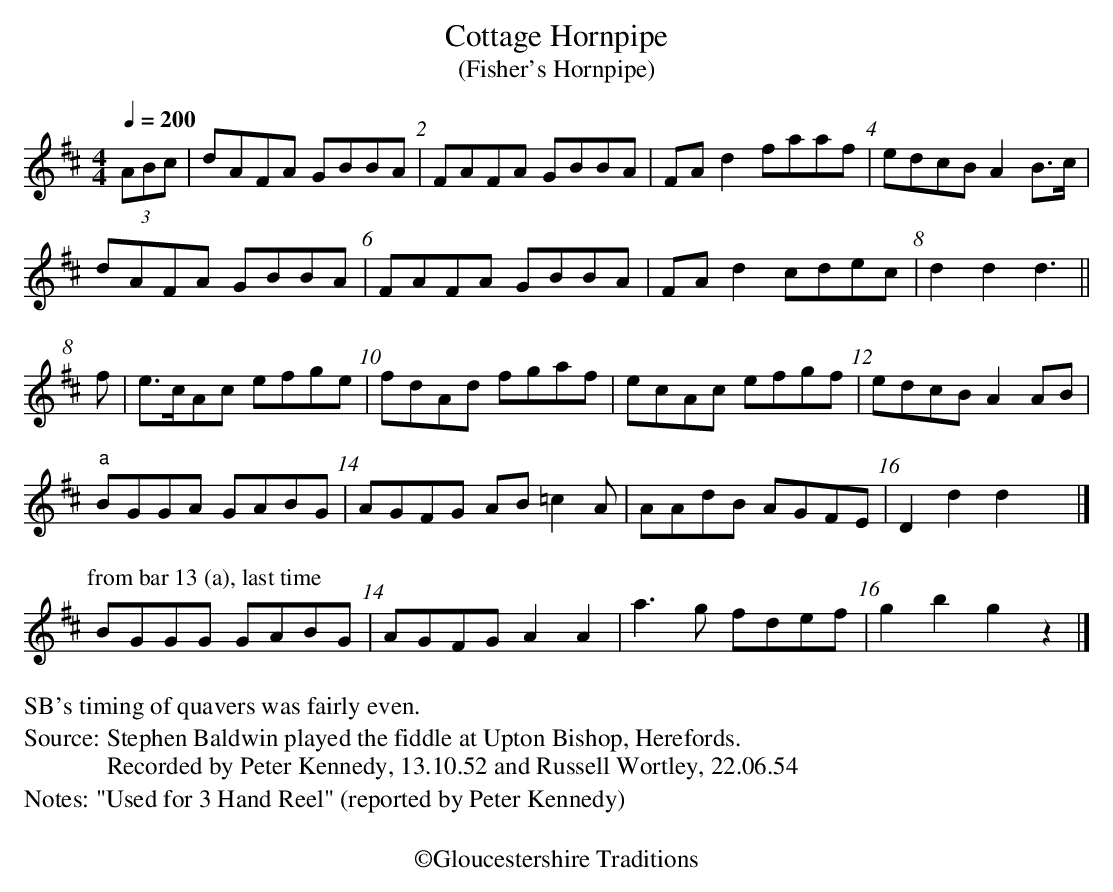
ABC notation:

X:1
T:Cottage Hornpipe
T:(Fisher's Hornpipe)
Q:1/4=200
M:4/4
L:1/8
K:D
(3ABc | dAFA GBBA | FAFA GBBA | FA d2 faaf | edcB A2 B>c |
 dAFA GBBA |FAFA GBBA | FA d2 cdec | d2 d2 d3 ||
 f | e>cAc efge | fdAd fgaf |ecAc efgf | edcB A2 AB |
"^a"BGGA GABG | AGFG AB =c2A | AAdB AGFE | D2 d2 d2 x2|]
P:from bar 13 (a), last time
BGGG GABG | AGFG A2 A2 | a3 g fdef | g2 b2 g2 z2 |]
